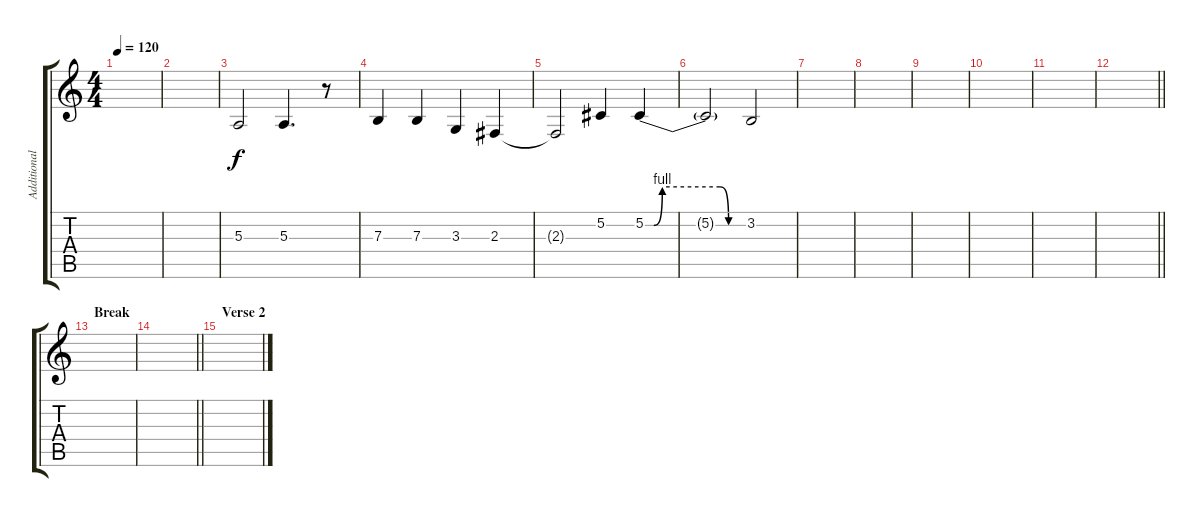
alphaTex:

\track ("Additional Vocals" "Additional") {instrument altosax bank 255}
\staff {score tabs}
\tuning (Db4 Ab3 E3 B2 Gb2 Db2) {hide}
\ts (4 4)
\tempo 120
\clef g2
\ks c
|
|
5.3.2 5.3.4{d} r.8 |
7.3.4 7.3.4 3.3.4 2.3.4 |
2.3{t}.2 5.2.4 5.2{be (custom 0 0 5 0 10 4 44 4 49 0 60 0)}.4 |
5.2{t}.2 3.2.2 |
|
|
|
|
|
\barLineRight lightlight
|
\section ("" "Break")
|
\barLineRight lightlight
|
\section ("" "Verse 2")
